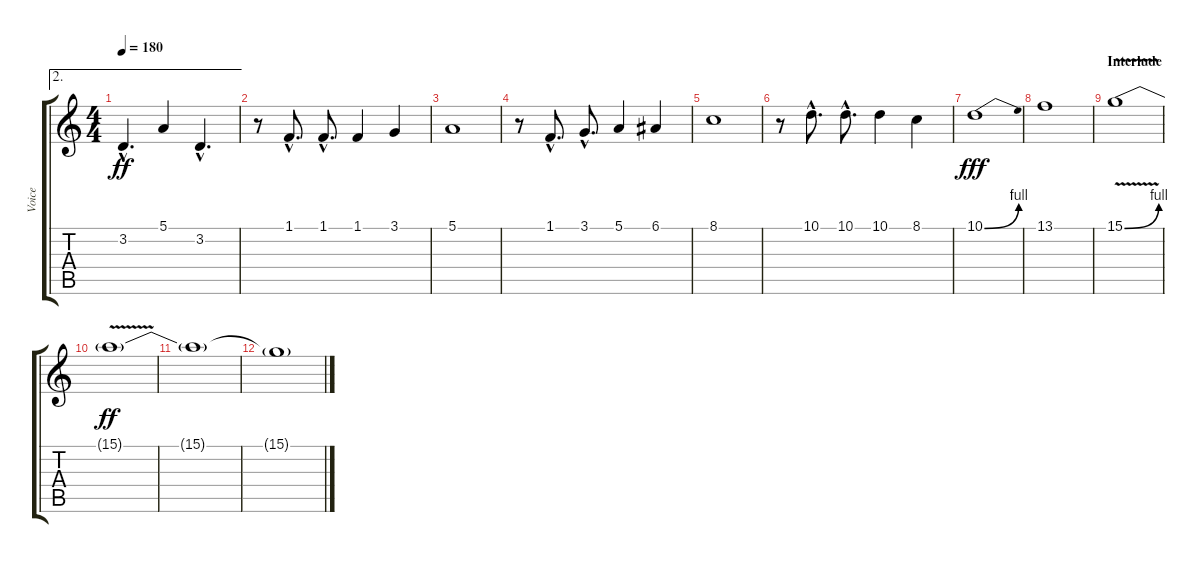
\track ("Voice" "Voice") {instrument voiceoohs}
\staff {score tabs}
\tuning (E4 B3 G3 D3 A2 E2) {hide}
\ae 2
\ts (4 4)
\tempo 180
\clef g2
\ks c
3.2{hac}.4{d dy ff} 5.1.4 3.2{hac}.4{d} |
r.8 1.1{hac}.8{d} 1.1{hac}.8{d} 1.1.4 3.1.4 |
5.1.1 |
r.8 1.1{hac}.8{d} 3.1{hac}.8{d} 5.1.4 6.1.4 |
8.1.1 |
r.8 10.1{hac}.8{d} 10.1{hac}.8{d} 10.1.4 8.1.4 |
10.1{be (bend 0 0 60 4)}.1{dy fff} |
13.1.1 |
\section ("" "Interlude")
15.1{be (bend 0 0 60 4) v}.1 |
15.1{t}.1{dy ff} |
15.1{t}.1 |
15.1{t}.1
